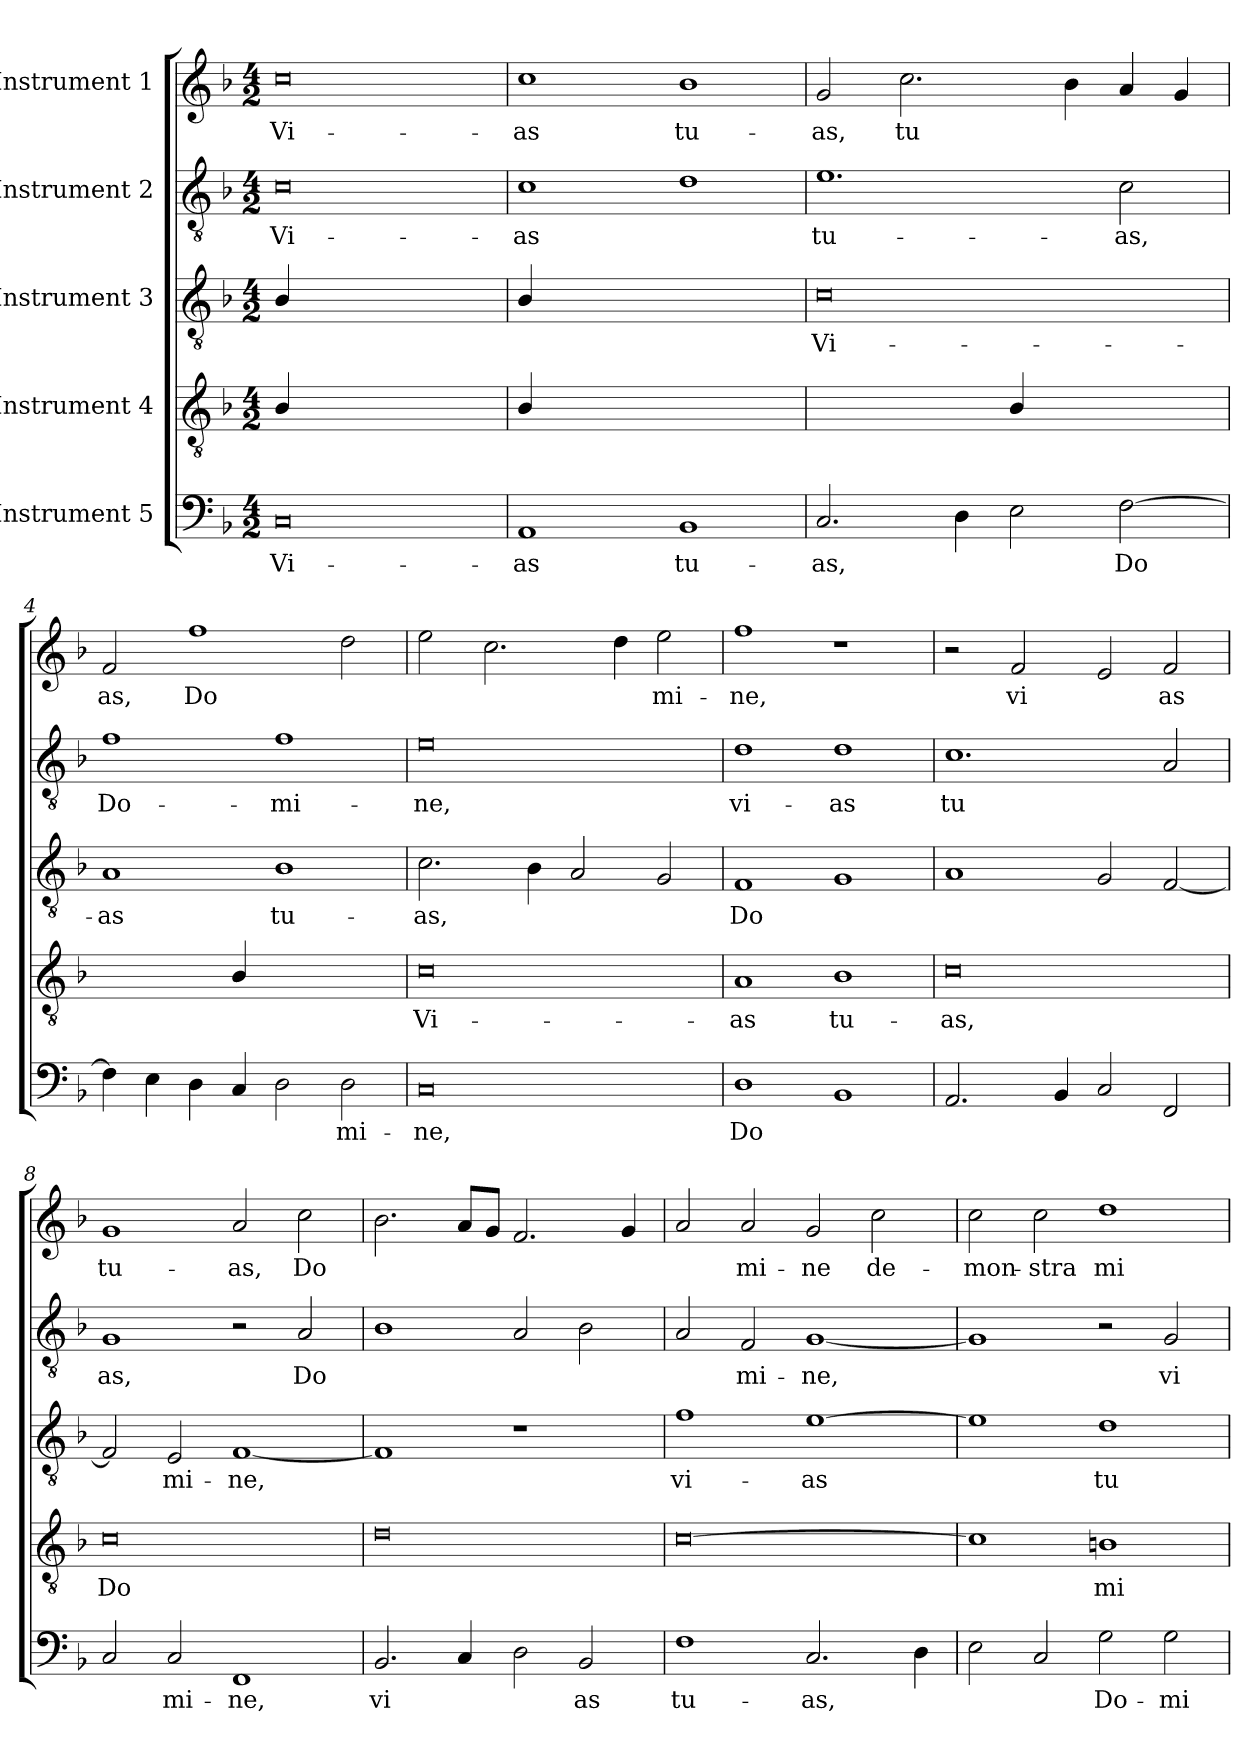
**kern	**text	**kern	**text	**kern	**text	**kern	**text	**kern	**text
*part5	*part5	*part4	*part4	*part3	*part3	*part2	*part2	*part1	*part1
*staff5	*staff5	*staff4	*staff4	*staff3	*staff3	*staff2	*staff2	*staff1	*staff1
*I"Instrument 5	*	*I"Instrument 4	*	*I"Instrument 3	*	*I"Instrument 2	*	*I"Instrument 1	*
!!LO:PB:g=z
*stria5	*	*stria5	*	*stria5	*	*stria5	*	*stria5	*
*clefF4	*	*clefGv2	*	*clefGv2	*	*clefGv2	*	*clefG2	*
*k[b-]	*	*k[b-]	*	*k[b-]	*	*k[b-]	*	*k[b-]	*
*F:	*	*F:	*	*F:	*	*F:	*	*F:	*
*M4/2	*	*M4/2	*	*M4/2	*	*M4/2	*	*M4/2	*
=1	=1	=1	=1	=1	=1	=1	=1	=1	=1
!	!LO:LY:b:cj	!	!LO:LY:b:cj	!	!LO:LY:b:cj	!	!LO:LY:b:cj	!	!LO:LY:b:cj
0C	Vi-	4B-/	.	4B-/	.	0c	Vi-	0cc	Vi-
.	.	1..ryy	.	1..ryy	.	.	.	.	.
=2	=2	=2	=2	=2	=2	=2	=2	=2	=2
!	!LO:LY:b:cj	!	!LO:LY:b:cj	!	!LO:LY:b:cj	!	!LO:LY:b:cj	!	!LO:LY:b:cj
1AA	-as	4B-/	.	4B-/	.	1c	-as	1cc	-as
.	.	1..ryy	.	1..ryy	.	.	.	.	.
!	!LO:LY:b:cj	!	!	!	!	!	!LO:LY:b:cj	!	!LO:LY:b:cj
1BB-	tu-	.	.	.	.	1d	.	1b-	tu-
=3	=3	=3	=3	=3	=3	=3	=3	=3	=3
!	!LO:LY:b:cj	!	!	!	!LO:LY:b:cj	!	!LO:LY:b:cj	!	!LO:LY:b:cj
2.C/	-as,	1ryy	.	0c	Vi-	1.e	tu-	2g/	-as,
!	!	!	!	!	!	!	!	!	!LO:LY:b:cj
.	.	.	.	.	.	.	.	2.cc\	tu-
!	!LO:LY:b:cj	!	!	!	!	!	!	!	!
4D\	.	.	.	.	.	.	.	.	.
!	!LO:LY:b:cj	!	!LO:LY:b:cj	!	!	!	!	!	!
2E\	.	4B-/	.	.	.	.	.	.	.
!	!	!	!	!	!	!	!	!	!LO:LY:b:cj
.	.	2.ryy	.	.	.	.	.	4b-\	--
!	!LO:LY:b:cj	!	!	!	!	!	!LO:LY:b:cj	!	!LO:LY:b:cj
[>2F\	Do-	.	.	.	.	2c\	-as,	4a/	--
!	!	!	!	!	!	!	!	!	!LO:LY:b:cj
.	.	.	.	.	.	.	.	4g/	--
=4	=4	=4	=4	=4	=4	=4	=4	=4	=4
!	!LO:LY:b:cj	!	!	!	!LO:LY:b:cj	!	!LO:LY:b:cj	!	!LO:LY:b:cj
4F\]	--	2.ryy	.	1A	-as	1f	Do-	2f/	-as,
!	!LO:LY:b:cj	!	!	!	!	!	!	!	!
4E\	--	.	.	.	.	.	.	.	.
!	!LO:LY:b:cj	!	!	!	!	!	!	!	!LO:LY:b:cj
4D\	--	.	.	.	.	.	.	1ff	Do-
!	!LO:LY:b:cj	!	!LO:LY:b:cj	!	!	!	!	!	!
4C/	--	4B-/	.	.	.	.	.	.	.
!	!LO:LY:b:cj	!	!	!	!LO:LY:b:cj	!	!LO:LY:b:cj	!	!
2D\	--	1ryy	.	1B-	tu-	1f	-mi-	.	.
!	!LO:LY:b:cj	!	!	!	!	!	!	!	!LO:LY:b:cj
2D\	-mi-	.	.	.	.	.	.	2dd\	--
=5	=5	=5	=5	=5	=5	=5	=5	=5	=5
!	!LO:LY:b:cj	!	!LO:LY:b:cj	!	!LO:LY:b:cj	!	!LO:LY:b:cj	!	!LO:LY:b:cj
0C	-ne,	0c	Vi-	2.c\	-as,	0e	-ne,	2ee\	--
!	!	!	!	!	!	!	!	!	!LO:LY:b:cj
.	.	.	.	.	.	.	.	2.cc\	--
!	!	!	!	!	!LO:LY:b:cj	!	!	!	!
.	.	.	.	4B-\	.	.	.	.	.
!	!	!	!	!	!LO:LY:b:cj	!	!	!	!
.	.	.	.	2A/	.	.	.	.	.
!	!	!	!	!	!	!	!	!	!LO:LY:b:cj
.	.	.	.	.	.	.	.	4dd\	--
!	!	!	!	!	!LO:LY:b:cj	!	!	!	!LO:LY:b:cj
.	.	.	.	2G/	.	.	.	2ee\	-mi-
=6	=6	=6	=6	=6	=6	=6	=6	=6	=6
!	!LO:LY:b:cj	!	!LO:LY:b:cj	!	!LO:LY:b:cj	!	!LO:LY:b:cj	!	!LO:LY:b:cj
1D	Do-	1A	-as	1F	Do-	1d	vi-	1ff	-ne,
!	!LO:LY:b:cj	!	!LO:LY:b:cj	!	!LO:LY:b:cj	!	!LO:LY:b:cj	!	!
1BB-	--	1B-	tu-	1G	--	1d	-as	1r	.
!!LO:LB:g=z
=7	=7	=7	=7	=7	=7	=7	=7	=7	=7
!	!LO:LY:b:cj	!	!LO:LY:b:cj	!	!LO:LY:b:cj	!	!LO:LY:b:cj	!	!
2.AA/	--	0c	-as,	1A	--	1.c	tu-	2r	.
!	!	!	!	!	!	!	!	!	!LO:LY:b:cj
.	.	.	.	.	.	.	.	2f/	vi-
!	!LO:LY:b:cj	!	!	!	!	!	!	!	!
4BB-/	--	.	.	.	.	.	.	.	.
!	!LO:LY:b:cj	!	!	!	!LO:LY:b:cj	!	!	!	!LO:LY:b:cj
2C/	--	.	.	2G/	--	.	.	2e/	--
!	!LO:LY:b:cj	!	!	!	!LO:LY:b:cj	!	!LO:LY:b:cj	!	!LO:LY:b:cj
2FF/	--	.	.	[<2F/	--	2A/	--	2f/	-as
=8	=8	=8	=8	=8	=8	=8	=8	=8	=8
!	!LO:LY:b:cj	!	!LO:LY:b:cj	!	!LO:LY:b:cj	!	!LO:LY:b:cj	!	!LO:LY:b:cj
2C/	--	0c	Do-	2F/]	--	1G	-as,	1g	tu-
!	!LO:LY:b:cj	!	!	!	!LO:LY:b:cj	!	!	!	!
2C/	-mi-	.	.	2E/	-mi-	.	.	.	.
!	!LO:LY:b:cj	!	!	!	!LO:LY:b:cj	!	!	!	!LO:LY:b:cj
1FF	-ne,	.	.	[<1F	-ne,	2r	.	2a/	-as,
!	!	!	!	!	!	!	!LO:LY:b:cj	!	!LO:LY:b:cj
.	.	.	.	.	.	2A/	Do-	2cc\	Do-
=9	=9	=9	=9	=9	=9	=9	=9	=9	=9
!	!LO:LY:b:cj	!	!LO:LY:b:cj	!	!LO:LY:b:cj	!	!LO:LY:b:cj	!	!LO:LY:b:cj
2.BB-/	vi-	0d	--	1F]	.	1B-	--	2.b-\	--
!	!LO:LY:b:cj	!	!	!	!	!	!	!	!LO:LY:b:cj
4C/	--	.	.	.	.	.	.	8a/L	--
!	!	!	!	!	!	!	!	!	!LO:LY:b:cj
.	.	.	.	.	.	.	.	8g/J	--
!	!LO:LY:b:cj	!	!	!	!	!	!LO:LY:b:cj	!	!LO:LY:b:cj
2D\	--	.	.	1r	.	2A/	--	2.f/	--
!	!LO:LY:b:cj	!	!	!	!	!	!LO:LY:b:cj	!	!
2BB-/	-as	.	.	.	.	2B-\	--	.	.
!	!	!	!	!	!	!	!	!	!LO:LY:b:cj
.	.	.	.	.	.	.	.	4g/	--
=10	=10	=10	=10	=10	=10	=10	=10	=10	=10
!	!LO:LY:b:cj	!	!LO:LY:b:cj	!	!LO:LY:b:cj	!	!LO:LY:b:cj	!	!LO:LY:b:cj
1F	tu-	[>0c	--	1f	vi-	2A/	--	2a/	--
!	!	!	!	!	!	!	!LO:LY:b:cj	!	!LO:LY:b:cj
.	.	.	.	.	.	2F/	-mi-	2a/	-mi-
!	!LO:LY:b:cj	!	!	!	!LO:LY:b:cj	!	!LO:LY:b:cj	!	!LO:LY:b:cj
2.C/	-as,	.	.	[>1e	-as	[<1G	-ne,	2g/	-ne
!	!	!	!	!	!	!	!	!	!LO:LY:b:cj
.	.	.	.	.	.	.	.	2cc\	de-
!	!LO:LY:b:cj	!	!	!	!	!	!	!	!
4D\	.	.	.	.	.	.	.	.	.
=11	=11	=11	=11	=11	=11	=11	=11	=11	=11
!	!LO:LY:b:cj	!	!LO:LY:b:cj	!	!LO:LY:b:cj	!	!LO:LY:b:cj	!	!LO:LY:b:cj
2E\	.	1c]	--	1e]	.	1G]	.	2cc\	-mon-
!	!LO:LY:b:cj	!	!	!	!	!	!	!	!LO:LY:b:cj
2C/	.	.	.	.	.	.	.	2cc\	-stra
!	!LO:LY:b:cj	!	!LO:LY:b:cj	!	!LO:LY:b:cj	!	!	!	!LO:LY:b:cj
2G\	Do-	1Bn	-mi-	1d	tu-	2r	.	1dd	mi-
!	!LO:LY:b:cj	!	!	!	!	!	!LO:LY:b:cj	!	!
2G\	-mi-	.	.	.	.	2G/	vi-	.	.
=	=	=	=	=	=	=	=	=	=
*-	*-	*-	*-	*-	*-	*-	*-	*-	*-
